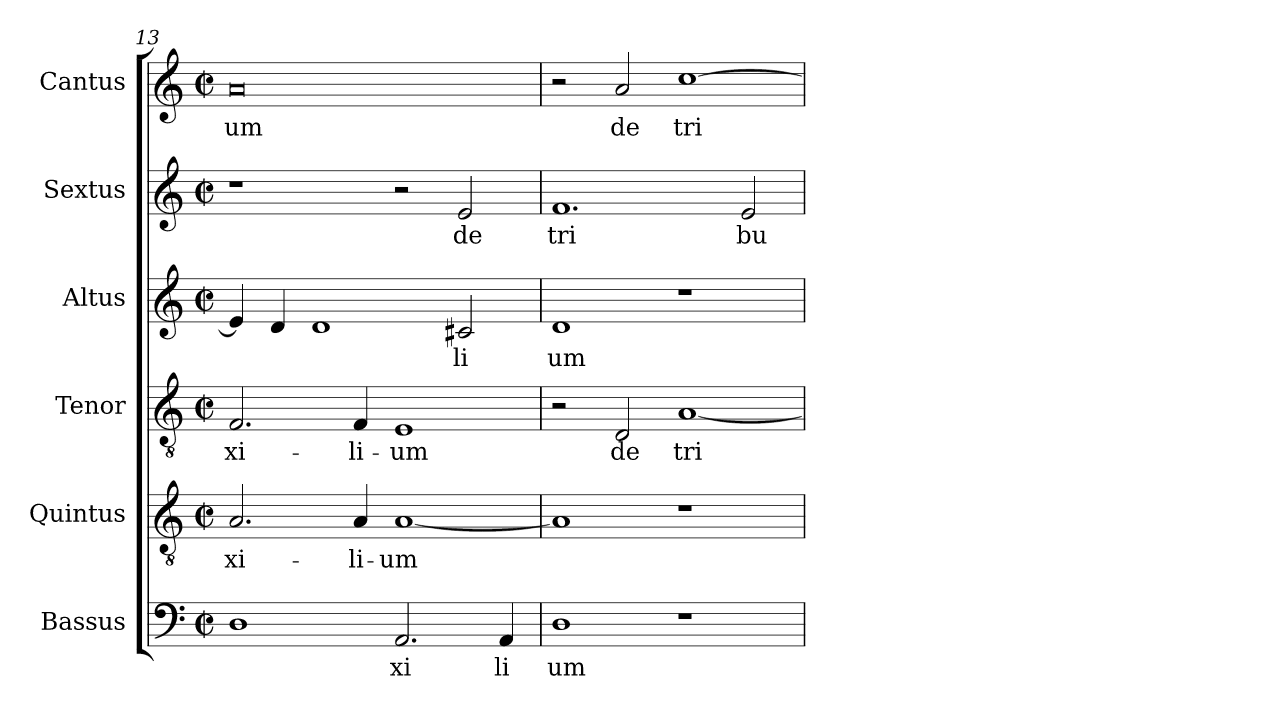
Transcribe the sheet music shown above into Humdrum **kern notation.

**kern	**text	**kern	**text	**kern	**text	**kern	**text	**kern	**text	**kern	**text
*part6	*part6	*part5	*part5	*part4	*part4	*part3	*part3	*part2	*part2	*part1	*part1
*staff6	*staff6	*staff5	*staff5	*staff4	*staff4	*staff3	*staff3	*staff2	*staff2	*staff1	*staff1
*I"Bassus	*	*I"Quintus	*	*I"Tenor	*	*I"Altus	*	*I"Sextus	*	*I"Cantus	*
*clefF4	*	*clefGv2	*	*clefGv2	*	*clefG2	*	*clefG2	*	*clefG2	*
*M2/2	*	*M2/2	*	*M2/2	*	*M2/2	*	*M2/2	*	*M2/2	*
*met(c|)	*	*met(c|)	*	*met(c|)	*	*met(c|)	*	*met(c|)	*	*met(c|)	*
=13	=13	=13	=13	=13	=13	=13	=13	=13	=13	=13	=13
!	!	!	!LO:LY:b:cj	!	!LO:LY:b:cj	!	!	!	!	!	!LO:LY:b:cj
1D	.	2.A/	-xi-	2.F/	-xi-	4e/]	.	1r	.	0a	um
.	.	.	.	.	.	4d/	.	.	.	.	.
.	.	.	.	.	.	1d	.	.	.	.	.
!	!	!	!LO:LY:b:cj	!	!LO:LY:b:cj	!	!	!	!	!	!
.	.	4A/	-li-	4F/	-li-	.	.	.	.	.	.
!	!LO:LY:b:cj	!	!LO:LY:b:cj	!	!LO:LY:b:cj	!	!	!	!	!	!
2.AA/	xi	[<1A	-um	1E	-um	.	.	2r	.	.	.
!	!	!	!	!	!	!	!LO:LY:b:cj	!	!LO:LY:b:cj	!	!
.	.	.	.	.	.	2c#X/	li	2e/	de	.	.
!	!LO:LY:b:cj	!	!	!	!	!	!	!	!	!	!
4AA/	li	.	.	.	.	.	.	.	.	.	.
=14	=14	=14	=14	=14	=14	=14	=14	=14	=14	=14	=14
!	!LO:LY:b:cj	!	!	!	!	!	!LO:LY:b:cj	!	!LO:LY:b:cj	!	!
1D	um	1A]	.	2r	.	1d	um	1.f	tri	2r	.
!	!	!	!	!	!LO:LY:b:cj	!	!	!	!	!	!LO:LY:b:cj
.	.	.	.	2D/	de	.	.	.	.	2a/	de
!	!	!	!	!	!LO:LY:b:cj	!	!	!	!	!	!LO:LY:b:cj
1r	.	1r	.	[<1A	tri-	1r	.	.	.	[>1cc	tri
!	!	!	!	!	!	!	!	!	!LO:LY:b:cj	!	!
.	.	.	.	.	.	.	.	2e/	bu	.	.
=	=	=	=	=	=	=	=	=	=	=	=
*-	*-	*-	*-	*-	*-	*-	*-	*-	*-	*-	*-
